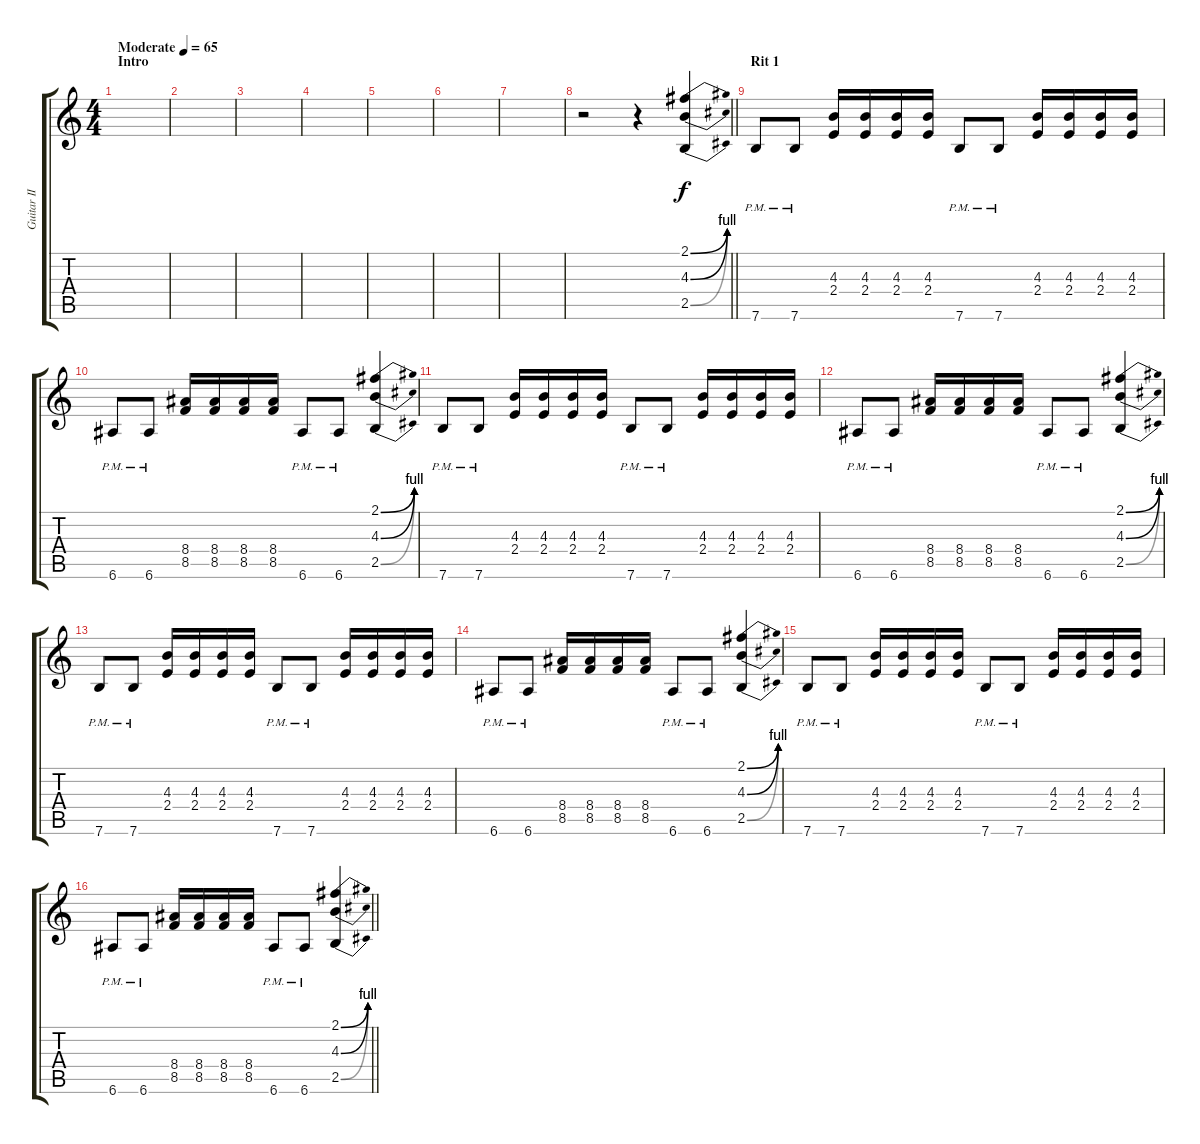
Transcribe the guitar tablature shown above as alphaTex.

\track ("Guitar II" "Guitar II") {instrument distortionguitar}
\staff {score tabs}
\tuning (E4 B3 G3 D3 A2 E2) {hide}
\ts (4 4)
\section ("" "Intro")
\tempo (65 "Moderate")
\clef g2
\ks c
|
|
|
|
|
|
|
\barLineRight lightlight
r.2 r.4 (2.1{be (bend 0 0 60 4)} 4.3{be (bend 0 0 60 4)} 2.5{be (bend 0 0 60 4)}).4 |
\section ("" "Rit 1")
7.6{pm}.8{dy f} 7.6{pm}.8 (4.3 2.4).16 (4.3 2.4).16 (4.3 2.4).16 (4.3 2.4).16 7.6{pm}.8 7.6{pm}.8 (4.3 2.4).16 (4.3 2.4).16 (4.3 2.4).16 (4.3 2.4).16 |
6.6{pm}.8 6.6{pm}.8 (8.4 8.5).16 (8.4 8.5).16 (8.4 8.5).16 (8.4 8.5).16 6.6{pm}.8 6.6{pm}.8 (2.1{be (bend 0 0 60 4)} 4.3{be (bend 0 0 60 4)} 2.5{be (bend 0 0 60 4)}).4 |
7.6{pm}.8 7.6{pm}.8 (4.3 2.4).16 (4.3 2.4).16 (4.3 2.4).16 (4.3 2.4).16 7.6{pm}.8 7.6{pm}.8 (4.3 2.4).16 (4.3 2.4).16 (4.3 2.4).16 (4.3 2.4).16 |
6.6{pm}.8 6.6{pm}.8 (8.4 8.5).16 (8.4 8.5).16 (8.4 8.5).16 (8.4 8.5).16 6.6{pm}.8 6.6{pm}.8 (2.1{be (bend 0 0 60 4)} 4.3{be (bend 0 0 60 4)} 2.5{be (bend 0 0 60 4)}).4 |
7.6{pm}.8 7.6{pm}.8 (4.3 2.4).16 (4.3 2.4).16 (4.3 2.4).16 (4.3 2.4).16 7.6{pm}.8 7.6{pm}.8 (4.3 2.4).16 (4.3 2.4).16 (4.3 2.4).16 (4.3 2.4).16 |
6.6{pm}.8 6.6{pm}.8 (8.4 8.5).16 (8.4 8.5).16 (8.4 8.5).16 (8.4 8.5).16 6.6{pm}.8 6.6{pm}.8 (2.1{be (bend 0 0 60 4)} 4.3{be (bend 0 0 60 4)} 2.5{be (bend 0 0 60 4)}).4 |
7.6{pm}.8 7.6{pm}.8 (4.3 2.4).16 (4.3 2.4).16 (4.3 2.4).16 (4.3 2.4).16 7.6{pm}.8 7.6{pm}.8 (4.3 2.4).16 (4.3 2.4).16 (4.3 2.4).16 (4.3 2.4).16 |
\barLineRight lightlight
6.6{pm}.8 6.6{pm}.8 (8.4 8.5).16 (8.4 8.5).16 (8.4 8.5).16 (8.4 8.5).16 6.6{pm}.8 6.6{pm}.8 (2.1{be (bend 0 0 60 4)} 4.3{be (bend 0 0 60 4)} 2.5{be (bend 0 0 60 4)}).4
